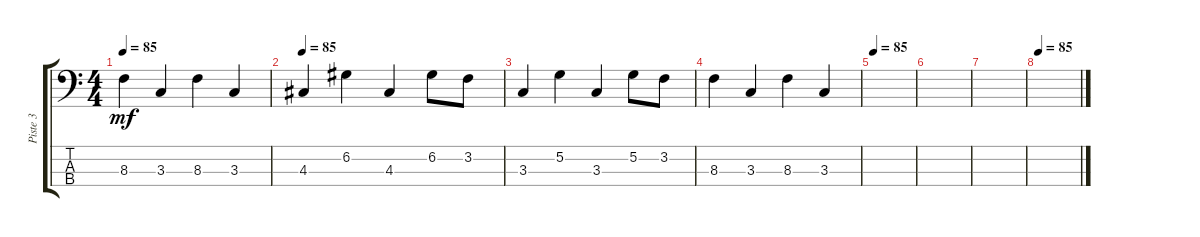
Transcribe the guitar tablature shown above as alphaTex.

\track ("Piste 3" "Piste 3") {instrument electricbassfinger}
\staff {score tabs}
\tuning (G2 D2 A1 E1) {hide}
\ts (4 4)
\tempo 85
\clef f4
\ks c
8.3.4{dy mf} 3.3.4 8.3.4 3.3.4 |
\tempo 85
4.3.4 6.2.4 4.3.4 6.2.8 3.2.8 |
3.3.4 5.2.4 3.3.4 5.2.8 3.2.8 |
8.3.4 3.3.4 8.3.4 3.3.4 |
\tempo 85
|
|
|
\tempo 85
